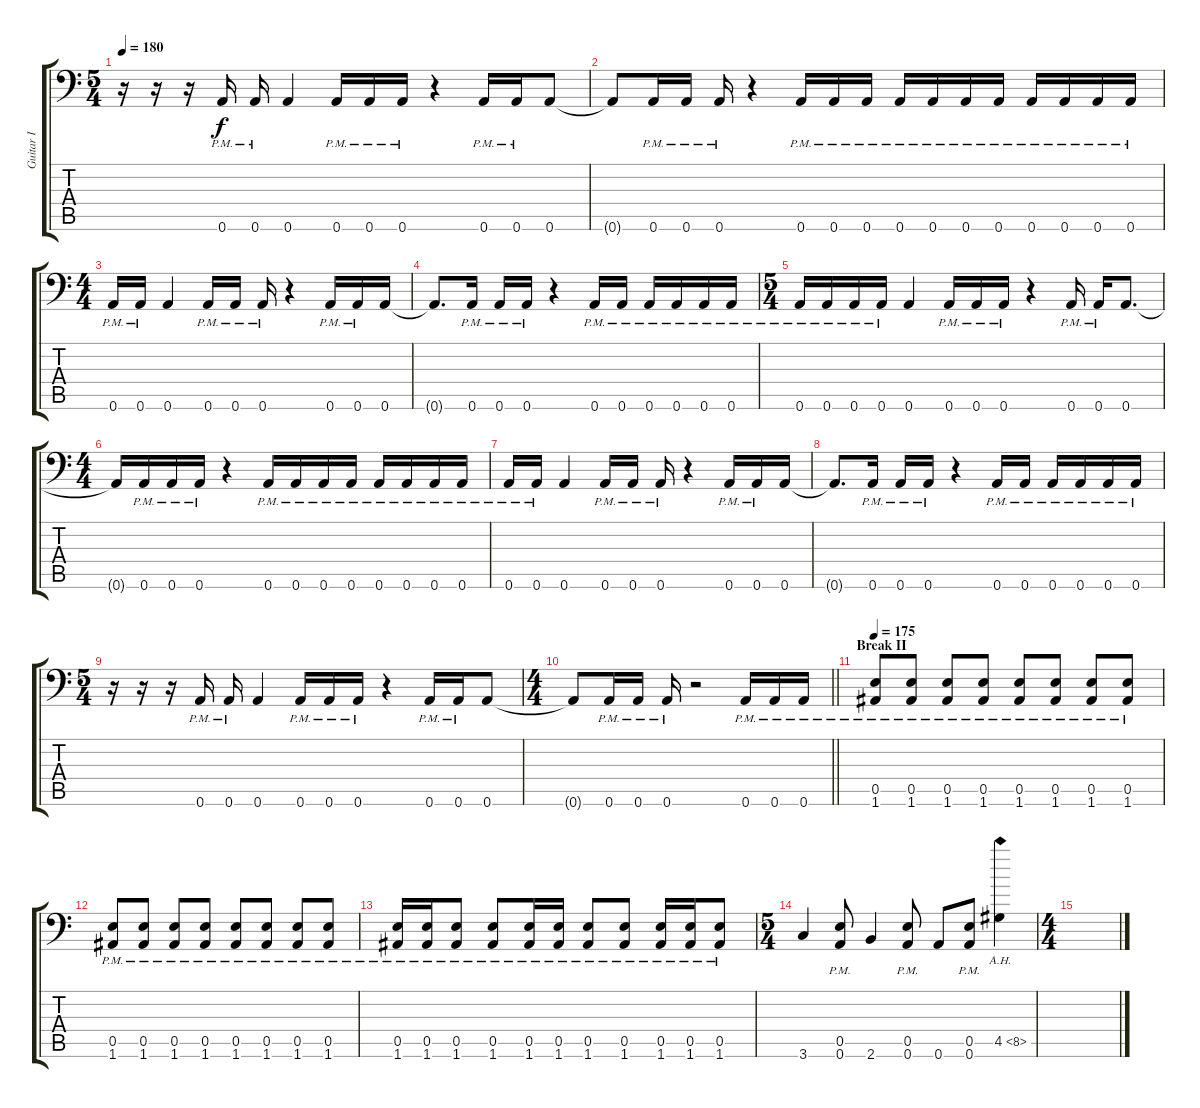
\track ("Guitar I" "Guitar I") {instrument distortionguitar}
\staff {score tabs}
\tuning (B3 Gb3 D3 A2 E2 A1) {hide}
\ts (5 4)
\tempo 180
\clef f4
\ks c
r.16{dy f} r.16 r.16 0.6{pm}.16 0.6{pm}.16 0.6.4 0.6{pm}.16 0.6{pm}.16 0.6{pm}.16 r.4 0.6{pm}.16 0.6{pm}.16 0.6.8 |
0.6{t}.8 0.6{pm}.16 0.6{pm}.16 0.6{pm}.16 r.4 0.6{pm}.16 0.6{pm}.16 0.6{pm}.16 0.6{pm}.16 0.6{pm}.16 0.6{pm}.16 0.6{pm}.16 0.6{pm}.16 0.6{pm}.16 0.6{pm}.16 0.6{pm}.16 |
\ts (4 4)
0.6{pm}.16 0.6{pm}.16 0.6.4 0.6{pm}.16 0.6{pm}.16 0.6{pm}.16 r.4 0.6{pm}.16 0.6{pm}.16 0.6.16 |
0.6{t}.8{d} 0.6{pm}.16 0.6{pm}.16 0.6{pm}.16 r.4 0.6{pm}.16 0.6{pm}.16 0.6{pm}.16 0.6{pm}.16 0.6{pm}.16 0.6{pm}.16 |
\ts (5 4)
0.6{pm}.16 0.6{pm}.16 0.6{pm}.16 0.6{pm}.16 0.6.4 0.6{pm}.16 0.6{pm}.16 0.6{pm}.16 r.4 0.6{pm}.16 0.6{pm}.16 0.6.8{d} |
\ts (4 4)
0.6{t}.16 0.6{pm}.16 0.6{pm}.16 0.6{pm}.16 r.4 0.6{pm}.16 0.6{pm}.16 0.6{pm}.16 0.6{pm}.16 0.6{pm}.16 0.6{pm}.16 0.6{pm}.16 0.6{pm}.16 |
0.6{pm}.16 0.6{pm}.16 0.6.4 0.6{pm}.16 0.6{pm}.16 0.6{pm}.16 r.4 0.6{pm}.16 0.6{pm}.16 0.6.16 |
0.6{t}.8{d} 0.6{pm}.16 0.6{pm}.16 0.6{pm}.16 r.4 0.6{pm}.16 0.6{pm}.16 0.6{pm}.16 0.6{pm}.16 0.6{pm}.16 0.6{pm}.16 |
\ts (5 4)
r.16 r.16 r.16 0.6{pm}.16 0.6{pm}.16 0.6.4 0.6{pm}.16 0.6{pm}.16 0.6{pm}.16 r.4 0.6{pm}.16 0.6{pm}.16 0.6.8 |
\ts (4 4)
\barLineRight lightlight
0.6{t}.8 0.6{pm}.16 0.6{pm}.16 0.6{pm}.16 r.2 0.6{pm}.16 0.6{pm}.16 0.6{pm}.16 |
\section ("" "Break II")
\tempo 175
(0.5{pm} 1.6{pm}).8 (0.5{pm} 1.6{pm}).8 (0.5{pm} 1.6{pm}).8 (0.5{pm} 1.6{pm}).8 (0.5{pm} 1.6{pm}).8 (0.5{pm} 1.6{pm}).8 (0.5{pm} 1.6{pm}).8 (0.5{pm} 1.6{pm}).8 |
(0.5{pm} 1.6{pm}).8 (0.5{pm} 1.6{pm}).8 (0.5{pm} 1.6{pm}).8 (0.5{pm} 1.6{pm}).8 (0.5{pm} 1.6{pm}).8 (0.5{pm} 1.6{pm}).8 (0.5{pm} 1.6{pm}).8 (0.5{pm} 1.6{pm}).8 |
(0.5{pm} 1.6{pm}).16 (0.5{pm} 1.6{pm}).16 (0.5{pm} 1.6{pm}).8 (0.5{pm} 1.6{pm}).8 (0.5{pm} 1.6{pm}).16 (0.5{pm} 1.6{pm}).16 (0.5{pm} 1.6{pm}).8 (0.5{pm} 1.6{pm}).8 (0.5{pm} 1.6{pm}).16 (0.5{pm} 1.6{pm}).16 (0.5{pm} 1.6{pm}).8 |
\ts (5 4)
3.6.4 (0.5{pm} 0.6{pm}).8 2.6.4 (0.5{pm} 0.6{pm}).8 0.6.8 (0.5{pm} 0.6{pm}).8 4.5{ah 4}.4 |
\ts (4 4)
